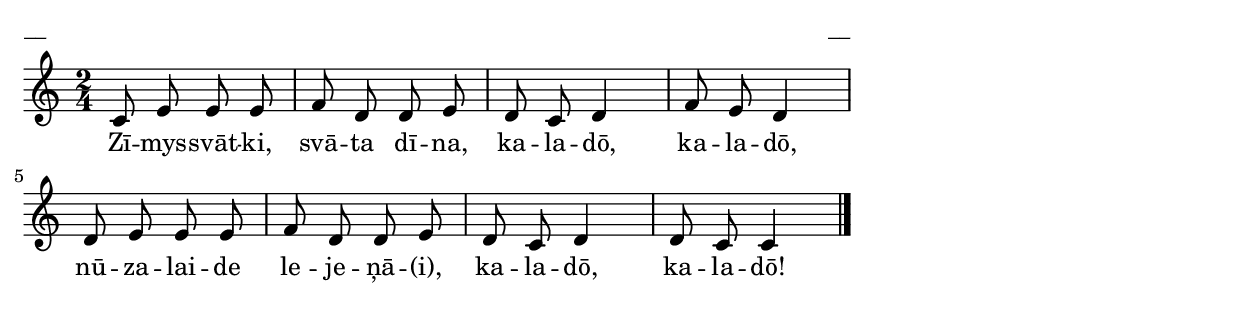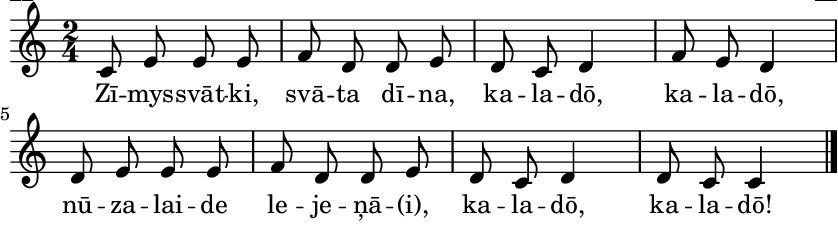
\version "2.13.18"
#(ly:set-option 'crop #t)

%\header {
%    title = " Zīmyssvātki, svāta dīna ",Laivas lapas,Ziemassvētki
%}
\paper {
line-width = 14\cm
left-margin = 0.4\cm
between-system-padding = 0.1\cm
between-system-space = 0.1\cm
}
\layout {
indent = #0
ragged-last = ##f
}

voiceA = \relative c' {
\clef "treble"
\key c \major
\time 2/4
c8 e e e |
f8 d d e |
d8 c d4 |
f8 e d4 |
d8 e e e |
f8 d d e |
d8 c d4 |
d8 c c4 |
\bar "|."
}

lyricA = \lyricmode {
Zī -- mys -- svāt -- ki, svā -- ta dī -- na, ka -- la -- dō, ka -- la -- dō,
nū -- za -- lai -- de le -- je -- ņā -- (i), ka -- la -- dō, ka -- la -- dō!
} 

fullScore = <<
\new Staff {
<<
\new Voice = "voiceA" { \oneVoice \autoBeamOff \voiceA }
\new Lyrics \lyricsto "voiceA" \lyricA
>>
}
>>

\score {
\fullScore
\header { piece = "__" opus = "__" }
}
\markup { \with-color #(x11-color 'white) \sans \smaller "__" }
\score {
\unfoldRepeats
\fullScore
\midi {
\context { \Staff \remove "Staff_performer" }
\context { \Voice \consists "Staff_performer" }
}
}


